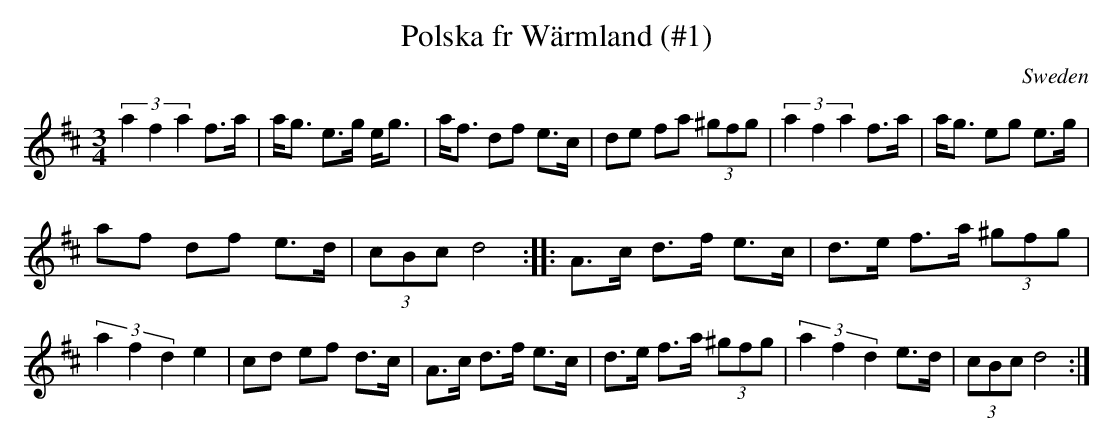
X:1
T:Polska fr Wärmland (#1)
M:3/4
O:Sweden
K:D major
(3a2f2a2 f>a|a<g e>g e<g|\
a<f df e>c|de fa (3^gfg|\
(3a2f2a2 f>a|a<g eg e>g|
af df e>d|(3cBc d4::\
A>c d>f e>c|d>e f>a (3^gfg|
(3a2f2d2 e2|cd ef d>c|\
A>c d>f e>c|d>e f>a (3^gfg|\
(3a2f2d2 e>d|(3cBc d4:|
